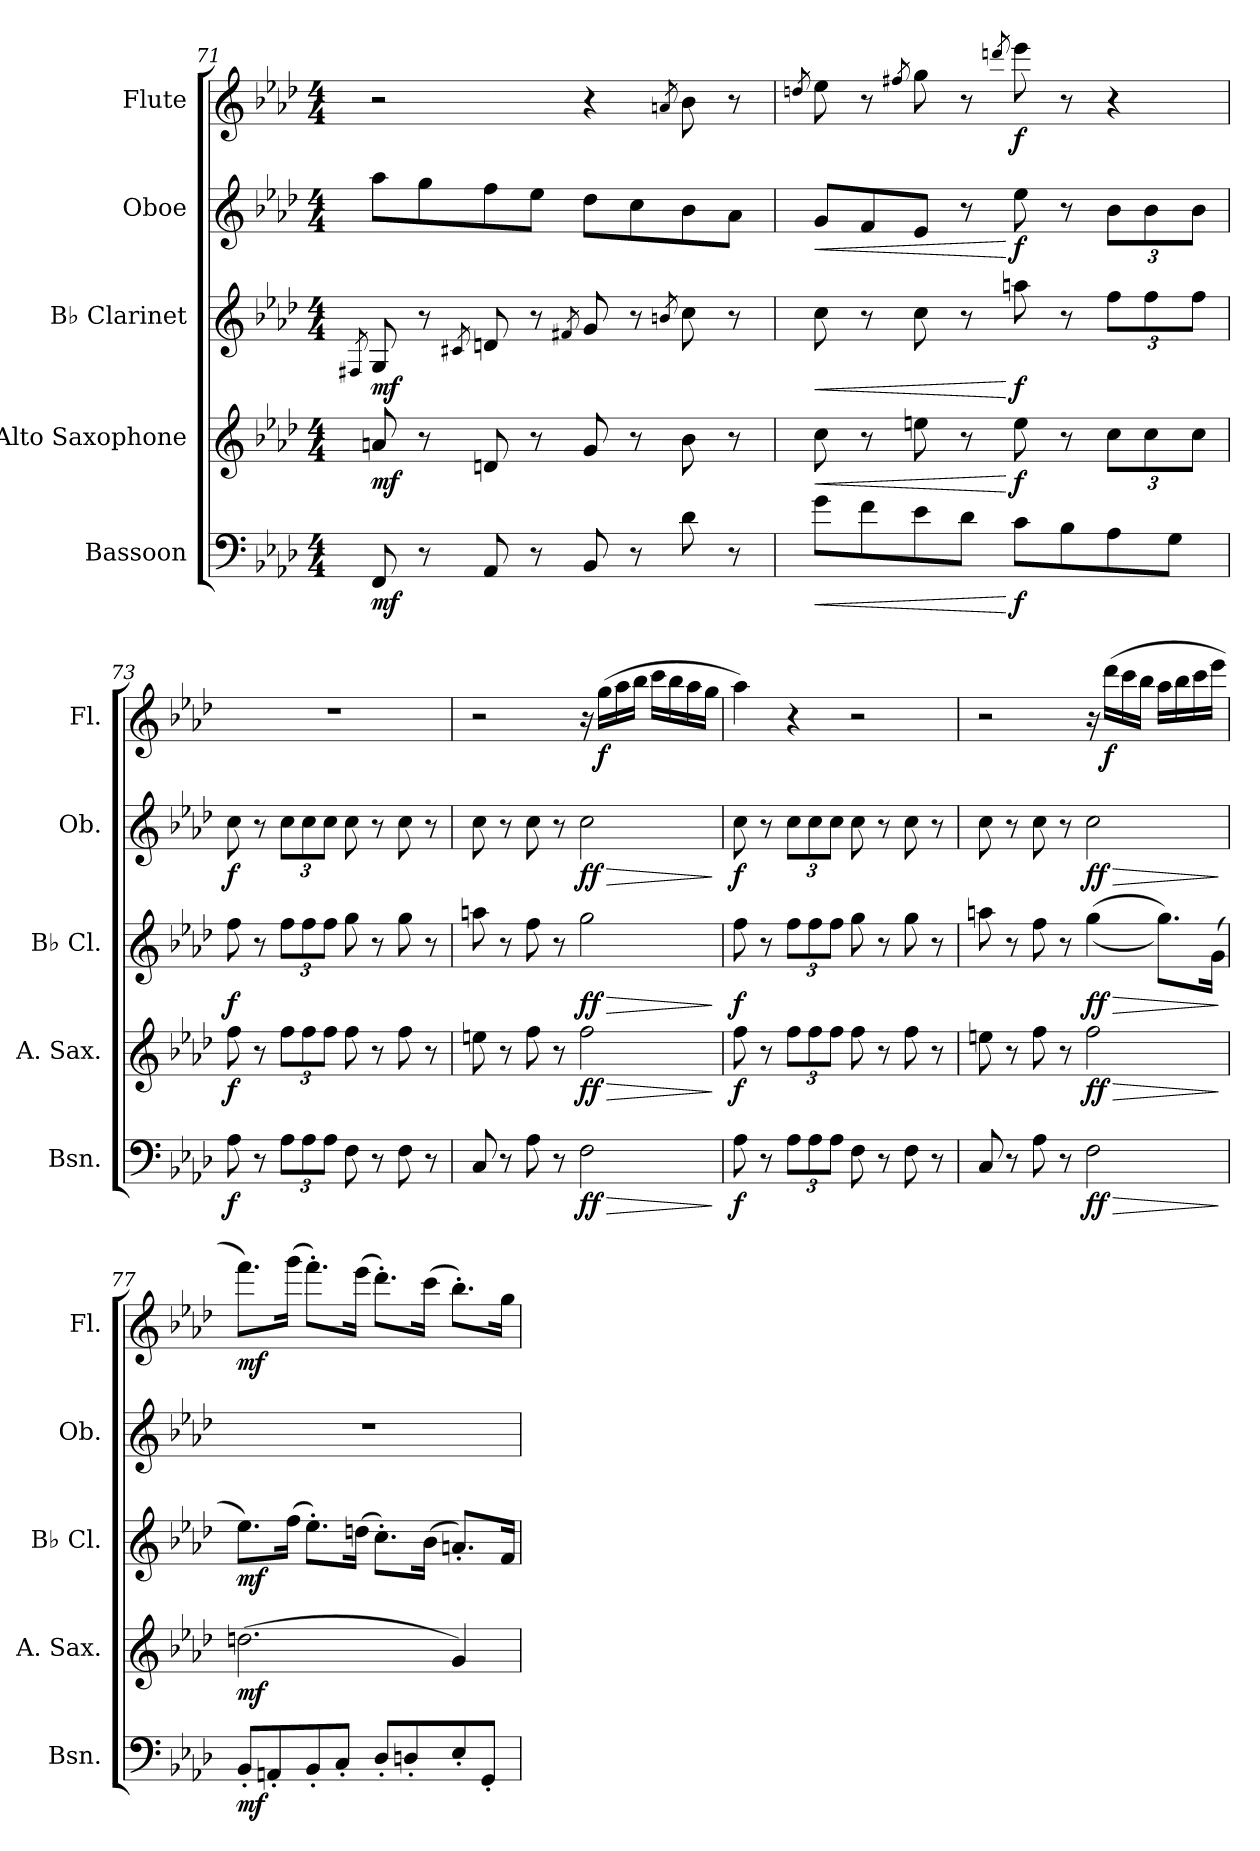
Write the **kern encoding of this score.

**kern	**dynam	**kern	**dynam	**kern	**dynam	**kern	**dynam	**kern	**dynam
*part5	*part5	*part4	*part4	*part3	*part3	*part2	*part2	*part1	*part1
*staff5	*staff5	*staff4	*staff4	*staff3	*staff3	*staff2	*staff2	*staff1	*staff1
*I"Bassoon	*	*I"Alto Saxophone	*	*I"B♭ Clarinet	*	*I"Oboe	*	*I"Flute	*
*I'Bsn.	*	*I'A. Sax.	*	*I'B♭ Cl.	*	*I'Ob.	*	*I'Fl.	*
*clefF4	*	*clefG2	*	*clefG2	*	*clefG2	*	*clefG2	*
*	*	*ITrd5c9	*	*ITrd1c2	*	*	*	*	*
*k[b-e-a-d-]	*	*k[b-e-a-d-g-c-f-]	*	*k[b-e-a-d-g-c-]	*	*k[b-e-a-d-]	*	*k[b-e-a-d-]	*
*M4/4	*	*M4/4	*	*M4/4	*	*M4/4	*	*M4/4	*
=71	=71	=71	=71	=71	=71	=71	=71	=71	=71
.	.	.	.	8qEn/	.	.	.	.	.
!	!LO:DY:b	!	!LO:DY:b	!	!LO:DY:b	!	!	!	!
8FF/	mf	8cn/	mf	8F/	mf	8aa-\L	.	2r	.
8r	.	8r	.	8r	.	8gg\	.	.	.
.	.	.	.	8qBn/	.	.	.	.	.
8AA-/	.	8Fn/	.	8cn/	.	8ff\	.	.	.
8r	.	8r	.	8r	.	8ee-\J	.	.	.
.	.	.	.	8qen/	.	.	.	.	.
8BB-/	.	8B-/	.	8f/	.	8dd-\L	.	4r	.
8r	.	8r	.	8r	.	8cc\	.	.	.
.	.	.	.	8qan/	.	.	.	8qan/	.
8d-\	.	8d-\	.	8b-\	.	8b-\	.	8b-\	.
8r	.	8r	.	8r	.	8a-\J	.	8r	.
=72	=72	=72	=72	=72	=72	=72	=72	=72	=72
.	.	.	.	.	.	.	.	8qddn/	.
!	!LO:HP:b	!	!LO:HP:b	!	!LO:HP:b	!	!LO:HP:b	!	!
8g\L	<	8e-\	<	8b-\	<	8g/L	<	8ee-\	.
8f\	.	8r	.	8r	.	8f/	.	8r	.
.	.	.	.	.	.	.	.	8qff#X/	.
8e-\	.	8gn\	.	8b-\	.	8e-/J	.	8gg\	.
8d-\J	.	8r	.	8r	.	8r	.	8r	.
.	.	.	.	.	.	.	.	8qdddn/	.
!	!LO:DY:n=1:b	!	!LO:DY:n=1:b	!	!LO:DY:n=1:b	!	!LO:DY:n=1:b	!	!LO:DY:b
8c\L	[ f	8g\	[ f	8ggn\	[ f	8ee-\	[ f	8eee-\	f
8B-\	.	8r	.	8r	.	8r	.	8r	.
*	*	*Xbrackettup	*	*Xbrackettup	*	*Xbrackettup	*	*	*
8A-\	.	12e-\L	.	12ee-\L	.	12b-\L	.	4r	.
.	.	12e-\	.	12ee-\	.	12b-\	.	.	.
8G\J	.	.	.	.	.	.	.	.	.
.	.	12e-\J	.	12ee-\J	.	12b-\J	.	.	.
!!LO:PB:g=z
=73	=73	=73	=73	=73	=73	=73	=73	=73	=73
!	!LO:DY:b	!	!LO:DY:b	!	!LO:DY:b	!	!LO:DY:b	!	!
8A-\	f	8a-\	f	8ee-\	f	8cc\	f	1r	.
8r	.	8r	.	8r	.	8r	.	.	.
*Xbrackettup	*	*	*	*	*	*	*	*	*
12A-\L	.	12a-\L	.	12ee-\L	.	12cc\L	.	.	.
12A-\	.	12a-\	.	12ee-\	.	12cc\	.	.	.
12A-\J	.	12a-\J	.	12ee-\J	.	12cc\J	.	.	.
8F\	.	8a-\	.	8ff\	.	8cc\	.	.	.
8r	.	8r	.	8r	.	8r	.	.	.
8F\	.	8a-\	.	8ff\	.	8cc\	.	.	.
8r	.	8r	.	8r	.	8r	.	.	.
=74	=74	=74	=74	=74	=74	=74	=74	=74	=74
8C/	.	8gn\	.	8ggn\	.	8cc\	.	2r	.
8r	.	8r	.	8r	.	8r	.	.	.
8A-\	.	8a-\	.	8ee-\	.	8cc\	.	.	.
8r	.	8r	.	8r	.	8r	.	.	.
!	!LO:HP:b	!	!LO:HP:b	!	!LO:HP:b	!	!LO:HP:b	!	!
!	!LO:DY:n=1:b	!	!LO:DY:n=1:b	!	!LO:DY:n=1:b	!	!LO:DY:n=1:b	!	!
2F\	> ff	2a-\	> ff	2ff\	> ff	2cc\	> ff	16r	.
!	!	!	!	!	!	!	!	!	!LO:DY:b
.	.	.	.	.	.	.	.	(>16gg\LL	f
.	.	.	.	.	.	.	.	16aa-\	.
.	.	.	.	.	.	.	.	16bb-\JJ	.
.	.	.	.	.	.	.	.	16ccc\LL	.
.	.	.	.	.	.	.	.	16bb-\	.
.	.	.	.	.	.	.	.	16aa-\	.
.	.	.	.	.	.	.	.	16gg\JJ	.
.	]	.	]	.	]	.	]	.	.
=75	=75	=75	=75	=75	=75	=75	=75	=75	=75
!	!LO:DY:b	!	!LO:DY:b	!	!LO:DY:b	!	!LO:DY:b	!	!
8A-\	f	8a-\	f	8ee-\	f	8cc\	f	4aa-\)	.
8r	.	8r	.	8r	.	8r	.	.	.
12A-\L	.	12a-\L	.	12ee-\L	.	12cc\L	.	4r	.
12A-\	.	12a-\	.	12ee-\	.	12cc\	.	.	.
12A-\J	.	12a-\J	.	12ee-\J	.	12cc\J	.	.	.
8F\	.	8a-\	.	8ff\	.	8cc\	.	2r	.
8r	.	8r	.	8r	.	8r	.	.	.
8F\	.	8a-\	.	8ff\	.	8cc\	.	.	.
8r	.	8r	.	8r	.	8r	.	.	.
!!LO:LB:g=z
=76	=76	=76	=76	=76	=76	=76	=76	=76	=76
8C/	.	8gn\	.	8ggn\	.	8cc\	.	2r	.
8r	.	8r	.	8r	.	8r	.	.	.
8A-\	.	8a-\	.	8ee-\	.	8cc\	.	.	.
8r	.	8r	.	8r	.	8r	.	.	.
!	!LO:HP:b	!	!LO:HP:b	!	!LO:HP:b	!	!LO:HP:b	!	!
!	!LO:DY:n=1:b	!	!LO:DY:n=1:b	!	!LO:DY:n=1:b	!	!LO:DY:n=1:b	!	!
2F\	> ff	2a-\	> ff	(>(>4ff\	> ff	2cc\	> ff	16r	.
!	!	!	!	!	!	!	!	!	!LO:DY:b
.	.	.	.	.	.	.	.	(>16ddd-\LL	f
.	.	.	.	.	.	.	.	16ccc\	.
.	.	.	.	.	.	.	.	16bb-\JJ	.
.	.	.	.	8.ff\L))	.	.	.	16aa-\LL	.
.	.	.	.	.	.	.	.	16bb-\	.
.	.	.	.	.	.	.	.	16ccc\	.
.	.	.	.	(>16f\Jk	.	.	.	16eee-\JJ	.
.	]	.	]	.	]	.	]	.	.
=77	=77	=77	=77	=77	=77	=77	=77	=77	=77
!	!LO:DY:b	!	!LO:DY:b	!	!LO:DY:b	!	!	!	!LO:DY:b
8BB-'/L	mf	(>2.fn\	mf	8.dd-\L)	mf	1r	.	8.fff\L)	mf
8AAn'/	.	.	.	.	.	.	.	.	.
.	.	.	.	(>16ee-\Jk	.	.	.	(>16ggg\Jk	.
8BB-'/	.	.	.	8.dd-'\L)	.	.	.	8.fff'\L)	.
8C'/J	.	.	.	.	.	.	.	.	.
.	.	.	.	(>16ccn\Jk	.	.	.	(>16eee-\Jk	.
8D-'/L	.	.	.	8.b-'\L)	.	.	.	8.ddd-'\L)	.
8Dn'/	.	.	.	.	.	.	.	.	.
.	.	.	.	(>16a-\Jk	.	.	.	(>16ccc\Jk	.
8E-'/	.	4B-/)	.	8.gn'/L)	.	.	.	8.bb-'\L)	.
8GG'/J	.	.	.	.	.	.	.	.	.
.	.	.	.	16e-/Jk	.	.	.	16gg\Jk	.
=	=	=	=	=	=	=	=	=	=
*-	*-	*-	*-	*-	*-	*-	*-	*-	*-
